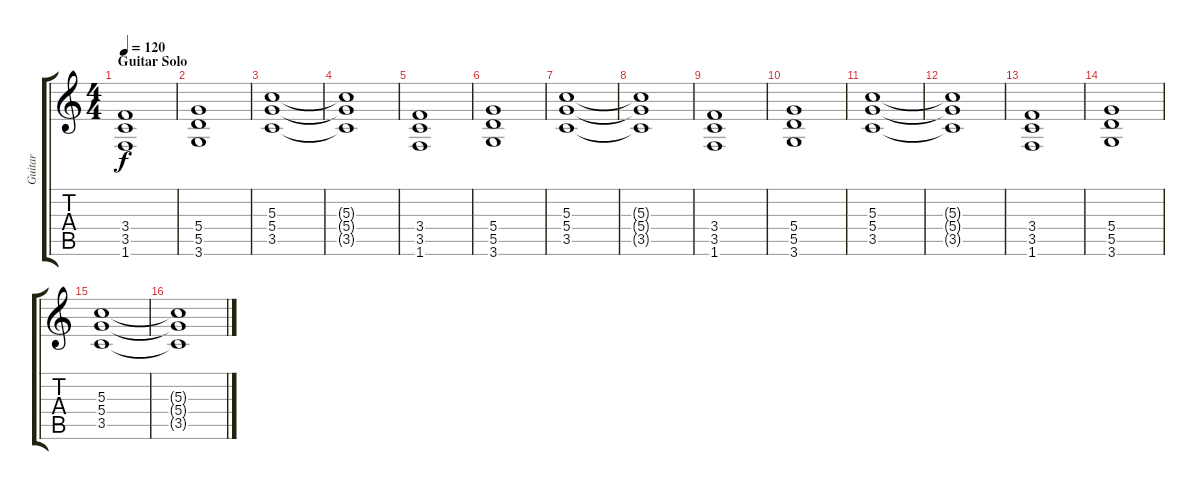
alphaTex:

\track ("Guitar" "Guitar") {instrument distortionguitar}
\staff {score tabs}
\tuning (E4 B3 G3 D3 A2 E2) {hide}
\ts (4 4)
\section ("" "Guitar Solo")
\tempo 120
\clef g2
\ks c
(3.4 3.5 1.6).1{dy f} |
(5.4 5.5 3.6).1 |
(5.3 5.4 3.5).1 |
(5.3{t} 5.4{t} 3.5{t}).1 |
(3.4 3.5 1.6).1 |
(5.4 5.5 3.6).1 |
(5.3 5.4 3.5).1 |
(5.3{t} 5.4{t} 3.5{t}).1 |
(3.4 3.5 1.6).1 |
(5.4 5.5 3.6).1 |
(5.3 5.4 3.5).1 |
(5.3{t} 5.4{t} 3.5{t}).1 |
(3.4 3.5 1.6).1 |
(5.4 5.5 3.6).1 |
(5.3 5.4 3.5).1 |
(5.3{t} 5.4{t} 3.5{t}).1
